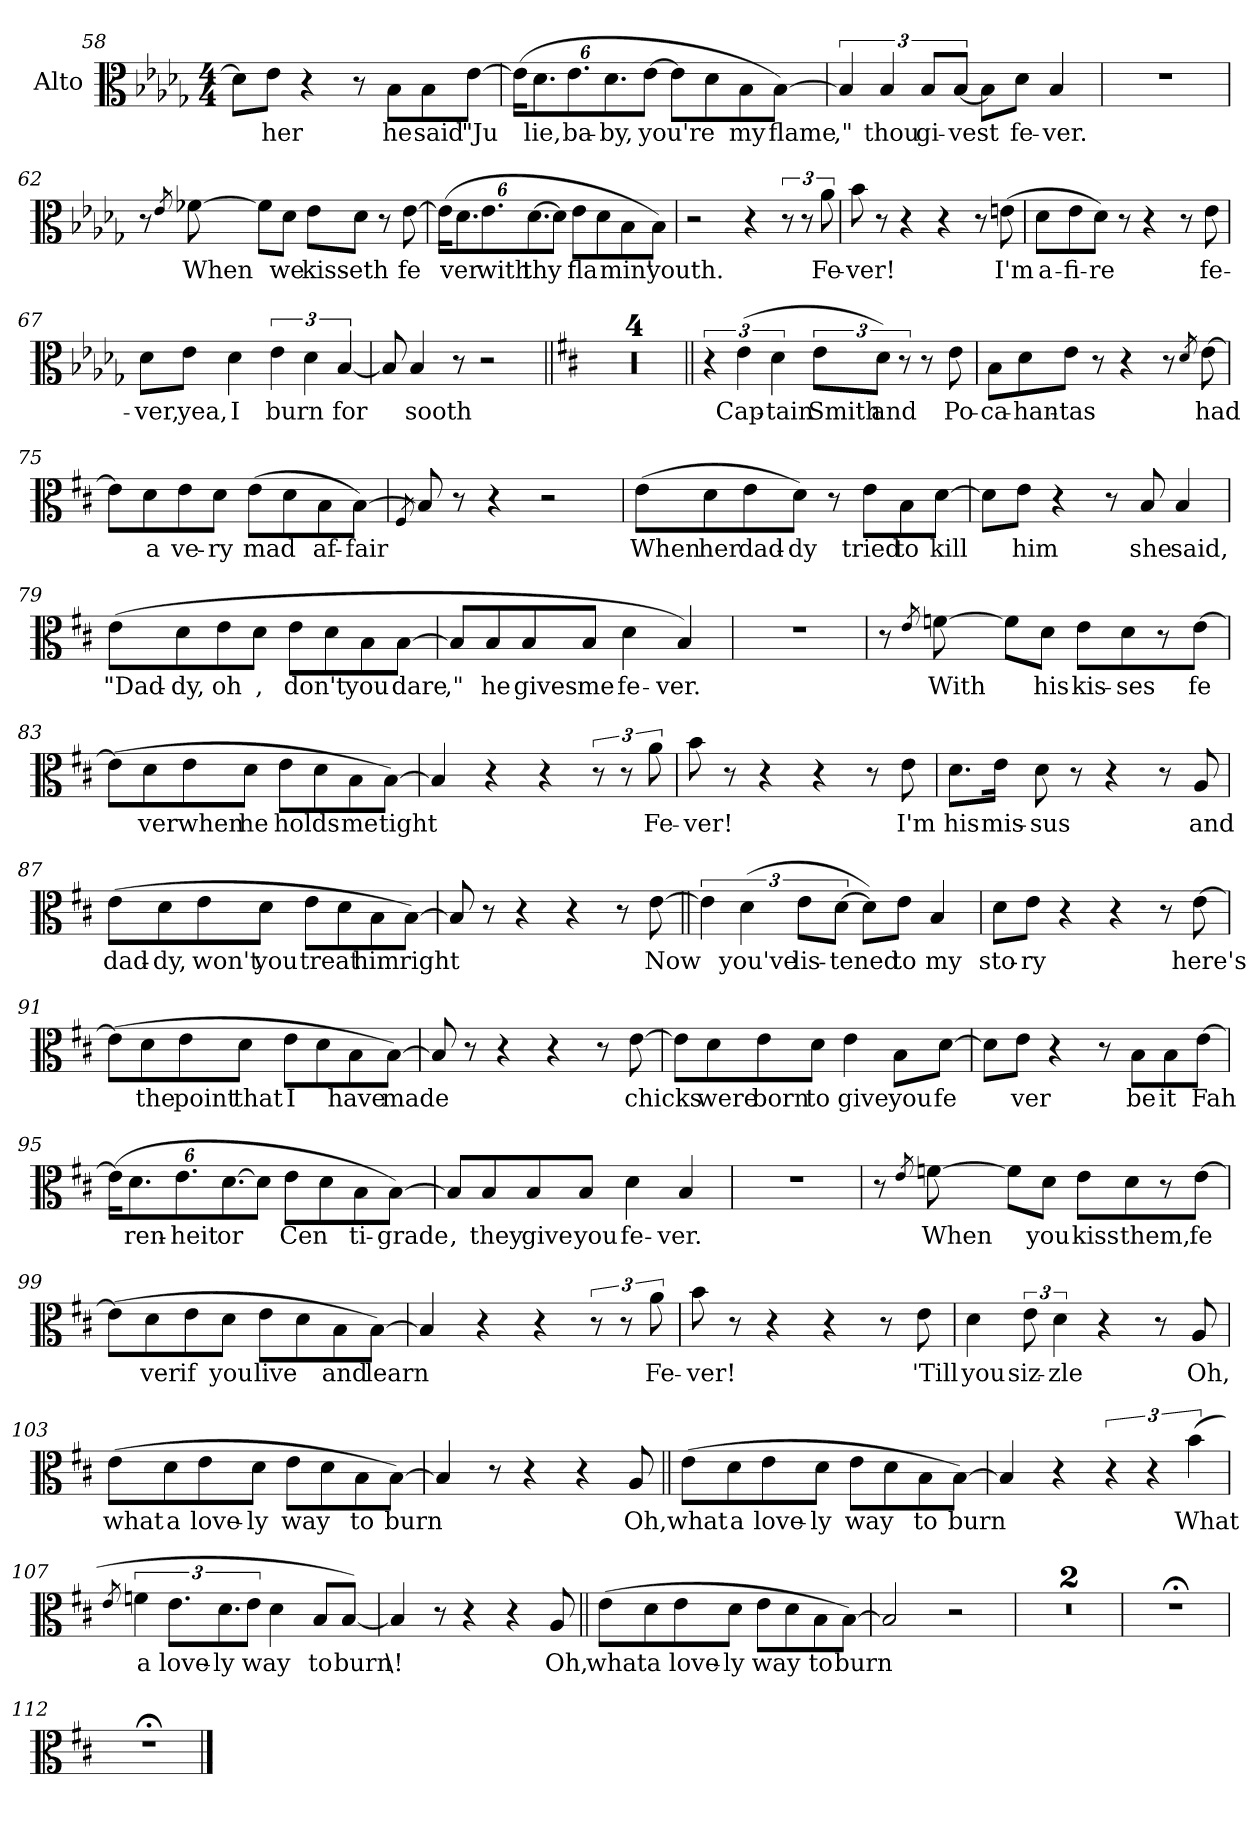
**kern	**text
*part1	*part1
*staff1	*staff1
*I"Alto	*
*I'A	*
*clefC3	*
*k[b-e-a-d-g-]	*
*b-:	*
*M4/4	*
=58	=58
8d-\L]	.
!	!LO:LY:b
8e-\J	her
4r	.
8r	.
!	!LO:LY:b
8B-\L	he
!	!LO:LY:b
8B-\	said
!	!LO:LY:b
[8e-\J	"Ju
=59	=59
*Xbrackettup	*
(>24e-\KL]	.
!	!LO:LY:b
12.d-\	lie,
!	!LO:LY:b
12.e-\	ba-
!	!LO:LY:b
12.d-\	-by,
!	!LO:LY:b
[12e-\J	you're
8e-\L]	.
8d-\	.
!	!LO:LY:b
8B-\	my
!	!LO:LY:b
[8B-\J)	flame
!!LO:LB:g=z
=60	=60
*brackettup	*
!	!LO:LY:b
6B-/]	,"
!	!LO:LY:b
6B-/	thou
!	!LO:LY:b
12B-/L	gi-
!	!LO:LY:b
[12B-/J	-vest
8B-\L]	.
!	!LO:LY:b
8d-\J	fe-
!	!LO:LY:b
4B-/	-ver.
=61	=61
1r	.
=62	=62
8r	.
8qe-/	.
!	!LO:LY:b
[8f-X\	When
8f-\L]	.
!	!LO:LY:b
8d-\J	we
!	!LO:LY:b
8e-\L	kiss-
!	!LO:LY:b
8d-\J	-eth
8r	.
!	!LO:LY:b
[8e-\	fe
!!LO:LB:g=z
=63	=63
*Xbrackettup	*
(>24e-\KL]	.
!	!LO:LY:b
12.d-\	ver
!	!LO:LY:b
12.e-\	with
!	!LO:LY:b
[12.d-\	thy
12d-\J]	.
!	!LO:LY:b
8e-\L	fla
8d-\	.
!	!LO:LY:b
8B-\	min'
!	!LO:LY:b
8B-\J)	youth.
!!LO:LB:g=z
=64	=64
2r	.
4r	.
*brackettup	*
12r	.
12r	.
!	!LO:LY:b
12a-\	Fe-
=65	=65
!	!LO:LY:b
8b-\	-ver!
8r	.
4r	.
4r	.
8r	.
!	!LO:LY:b
(>8en\	I'm
=66	=66
!	!LO:LY:b
8d-\L	a-
!	!LO:LY:b
8e-\	-fi-
!	!LO:LY:b
8d-\J)	-re
8r	.
4r	.
8r	.
!	!LO:LY:b
8e-\	fe-
=67	=67
!	!LO:LY:b
8d-\L	-ver,
!	!LO:LY:b
8e-\J	yea,
!	!LO:LY:b
4d-\	I
!	!LO:LY:b
6e-\	burn
6d-\	.
!	!LO:LY:b
[6B-/	for
=68	=68
8B-/]	.
!	!LO:LY:b
4B-/	sooth
8r	.
2r	.
!!LO:PB:g=z
=69||	=69||
*k[f#c#]	*
*b:	*
1r	.
=70	=70
1r	.
=71	=71
1r	.
=72	=72
1r	.
!!LO:PB:g=z
=73||	=73||
6r	.
!	!LO:LY:b
(>6e\	Cap-
!	!LO:LY:b
6d\	-tain
!	!LO:LY:b
12e\L	Smith
!	!LO:LY:b
12d\J)	and
12r	.
8r	.
!	!LO:LY:b
8e\	Po-
=74	=74
!	!LO:LY:b
8B\L	-ca-
!	!LO:LY:b
8d\	-han-
!	!LO:LY:b
8e\J	-tas
8r	.
4r	.
8r	.
8qd/	.
!	!LO:LY:b
[8e\	had
=75	=75
8e\L]	.
!	!LO:LY:b
8d\	a
!	!LO:LY:b
8e\	ve-
!	!LO:LY:b
8d\J	-ry
!	!LO:LY:b
(>8e\L	mad
8d\	.
!	!LO:LY:b
8B\	af-
!	!LO:LY:b
[8B\J)	-fair
=76	=76
8qF#/	.
!	!LO:LY:b
8B/]	.
8r	.
4r	.
2r	.
!!LO:LB:g=z
=77	=77
!	!LO:LY:b
(>8e\L	When
!	!LO:LY:b
8d\	her
!	!LO:LY:b
8e\	dad-
!	!LO:LY:b
8d\J)	-dy
8r	.
!	!LO:LY:b
8e\L	tried
!	!LO:LY:b
8B\	to
!	!LO:LY:b
[8d\J	kill
=78	=78
8d\L]	.
!	!LO:LY:b
8e\J	him
4r	.
8r	.
!	!LO:LY:b
8B/	she
!	!LO:LY:b
4B/	said,
=79	=79
!	!LO:LY:b
(>8e\L	"Dad-
!	!LO:LY:b
8d\	-dy,
!	!LO:LY:b
8e\	oh
!	!LO:LY:b
8d\J	,
!	!LO:LY:b
8e\L	don't
8d\	.
!	!LO:LY:b
8B\	you
!	!LO:LY:b
[8B\J	dare
!!LO:LB:g=z
=80	=80
!	!LO:LY:b
8B/L]	,"
!	!LO:LY:b
8B/	he
!	!LO:LY:b
8B/	gives
!	!LO:LY:b
8B/J	me
!	!LO:LY:b
4d\	fe-
!	!LO:LY:b
4B/)	-ver.
=81	=81
1r	.
=82	=82
8r	.
8qe/	.
!	!LO:LY:b
[8fn\	With
8f\L]	.
!	!LO:LY:b
8d\J	his
!	!LO:LY:b
8e\L	kis-
!	!LO:LY:b
8d\	-ses
8r	.
!	!LO:LY:b
[8e\J	fe
=83	=83
(>8e\L]	.
!	!LO:LY:b
8d\	ver
!	!LO:LY:b
8e\	when
!	!LO:LY:b
8d\J	he
!	!LO:LY:b
8e\L	holds
8d\	.
!	!LO:LY:b
8B\	me
!	!LO:LY:b
[8B\J)	tight
!!LO:LB:g=z
=84	=84
!	!LO:LY:b
4B/]	.
4r	.
4r	.
12r	.
12r	.
!	!LO:LY:b
12a\	Fe-
=85	=85
!	!LO:LY:b
8b\	-ver!
8r	.
4r	.
4r	.
8r	.
!	!LO:LY:b
8e\	I'm
=86	=86
!	!LO:LY:b
8.d\L	his
!	!LO:LY:b
16e\Jk	mis-
!	!LO:LY:b
8d\	-sus
8r	.
4r	.
8r	.
!	!LO:LY:b
8A/	and
=87	=87
!	!LO:LY:b
(>8e\L	dad-
!	!LO:LY:b
8d\	-dy,
!	!LO:LY:b
8e\	won't
!	!LO:LY:b
8d\J	you
!	!LO:LY:b
8e\L	treat
8d\	.
!	!LO:LY:b
8B\	him
!	!LO:LY:b
[8B\J)	right
!!LO:LB:g=z
=88	=88
8B/]	.
8r	.
4r	.
4r	.
8r	.
!	!LO:LY:b
[8e\	Now
=89||	=89||
6e\]	.
!	!LO:LY:b
(>6d\	you've
!	!LO:LY:b
12e\L	lis-
!	!LO:LY:b
[12d\J	-tened
8d\L])	.
!	!LO:LY:b
8e\J	to
!	!LO:LY:b
4B/	my
=90	=90
!	!LO:LY:b
8d\L	sto-
!	!LO:LY:b
8e\J	-ry
4r	.
4r	.
8r	.
!	!LO:LY:b
[8e\	here's
!!LO:LB:g=z
=91	=91
(>8e\L]	.
!	!LO:LY:b
8d\	the
!	!LO:LY:b
8e\	point
!	!LO:LY:b
8d\J	that
!	!LO:LY:b
8e\L	I
8d\	.
!	!LO:LY:b
8B\	have
!	!LO:LY:b
[8B\J)	made
!!LO:LB:g=z
=92	=92
8B/]	.
8r	.
4r	.
4r	.
8r	.
!	!LO:LY:b
[8e\	chicks
=93	=93
8e\L]	.
!	!LO:LY:b
8d\	were
!	!LO:LY:b
8e\	born
!	!LO:LY:b
8d\J	to
!	!LO:LY:b
4e\	give
!	!LO:LY:b
8B\L	you
!	!LO:LY:b
[8d\J	fe
=94	=94
8d\L]	.
!	!LO:LY:b
8e\J	ver
4r	.
8r	.
!	!LO:LY:b
8B\L	be
!	!LO:LY:b
8B\	it
!	!LO:LY:b
[8e\J	Fah
!!LO:LB:g=z
=95	=95
*Xbrackettup	*
(>24e\KL]	.
!	!LO:LY:b
12.d\	ren-
!	!LO:LY:b
12.e\	-heit
!	!LO:LY:b
[12.d\	or
12d\J]	.
!	!LO:LY:b
8e\L	Cen
8d\	.
!	!LO:LY:b
8B\	ti-
!	!LO:LY:b
[8B\J)	-grade
!!LO:LB:g=z
=96	=96
!	!LO:LY:b
8B/L]	,
!	!LO:LY:b
8B/	they
!	!LO:LY:b
8B/	give
!	!LO:LY:b
8B/J	you
!	!LO:LY:b
4d\	fe-
!	!LO:LY:b
4B/	-ver.
=97	=97
1r	.
=98	=98
8r	.
8qe/	.
!	!LO:LY:b
[8fn\	When
8f\L]	.
!	!LO:LY:b
8d\J	you
!	!LO:LY:b
8e\L	kiss
!	!LO:LY:b
8d\	them,
8r	.
!	!LO:LY:b
[8e\J	fe
=99	=99
(>8e\L]	.
!	!LO:LY:b
8d\	ver
!	!LO:LY:b
8e\	if
!	!LO:LY:b
8d\J	you
!	!LO:LY:b
8e\L	live
8d\	.
!	!LO:LY:b
8B\	and
!	!LO:LY:b
[8B\J)	learn
!!LO:PB:g=z
=100	=100
4B/]	.
4r	.
4r	.
*brackettup	*
12r	.
12r	.
!	!LO:LY:b
12a\	Fe-
=101	=101
!	!LO:LY:b
8b\	-ver!
8r	.
4r	.
4r	.
8r	.
!	!LO:LY:b
8e\	'Till
=102	=102
!	!LO:LY:b
4d\	you
!	!LO:LY:b
12e\	siz-
!	!LO:LY:b
6d\	-zle
4r	.
8r	.
!	!LO:LY:b
8A/	Oh,
=103	=103
!	!LO:LY:b
(>8e\L	what
!	!LO:LY:b
8d\	a
!	!LO:LY:b
8e\	love-
!	!LO:LY:b
8d\J	-ly
!	!LO:LY:b
8e\L	way
8d\	.
!	!LO:LY:b
8B\	to
!	!LO:LY:b
[8B\J)	burn
!!LO:LB:g=z
=104	=104
4B/]	.
8r	.
4r	.
4r	.
!	!LO:LY:b
8A/	Oh,
=105||	=105||
!	!LO:LY:b
(>8e\L	what
!	!LO:LY:b
8d\	a
!	!LO:LY:b
8e\	love-
!	!LO:LY:b
8d\J	-ly
!	!LO:LY:b
8e\L	way
8d\	.
!	!LO:LY:b
8B\	to
!	!LO:LY:b
[8B\J)	burn
=106	=106
4B/]	.
4r	.
6r	.
6r	.
!	!LO:LY:b
(>6b\	What
!!LO:PB:g=z
=107	=107
8qe/	.
!	!LO:LY:b
6fn\	a
!	!LO:LY:b
12.e\L	love-
!	!LO:LY:b
12.d\	-ly
!	!LO:LY:b
12e\J	way
4d\	.
!	!LO:LY:b
8B/L	to
!	!LO:LY:b
[8B/J)	burn
=108	=108
!	!LO:LY:b
4B/]	\!
8r	.
4r	.
4r	.
!	!LO:LY:b
8A/	Oh,
=109||	=109||
!	!LO:LY:b
(>8e\L	what
!	!LO:LY:b
8d\	a
!	!LO:LY:b
8e\	love-
!	!LO:LY:b
8d\J	-ly
!	!LO:LY:b
8e\L	way
8d\	.
!	!LO:LY:b
8B\	to
!	!LO:LY:b
[8B\J)	burn
=110	=110
!	!LO:LY:b
2B/]	.
2r	.
!!LO:LB:g=z
=111	=111
1r	.
=112	=112
1r	.
=112X1	=112X1
1r;<	.
=112X2	=112X2
1r;<	.
==	==
*-	*-
